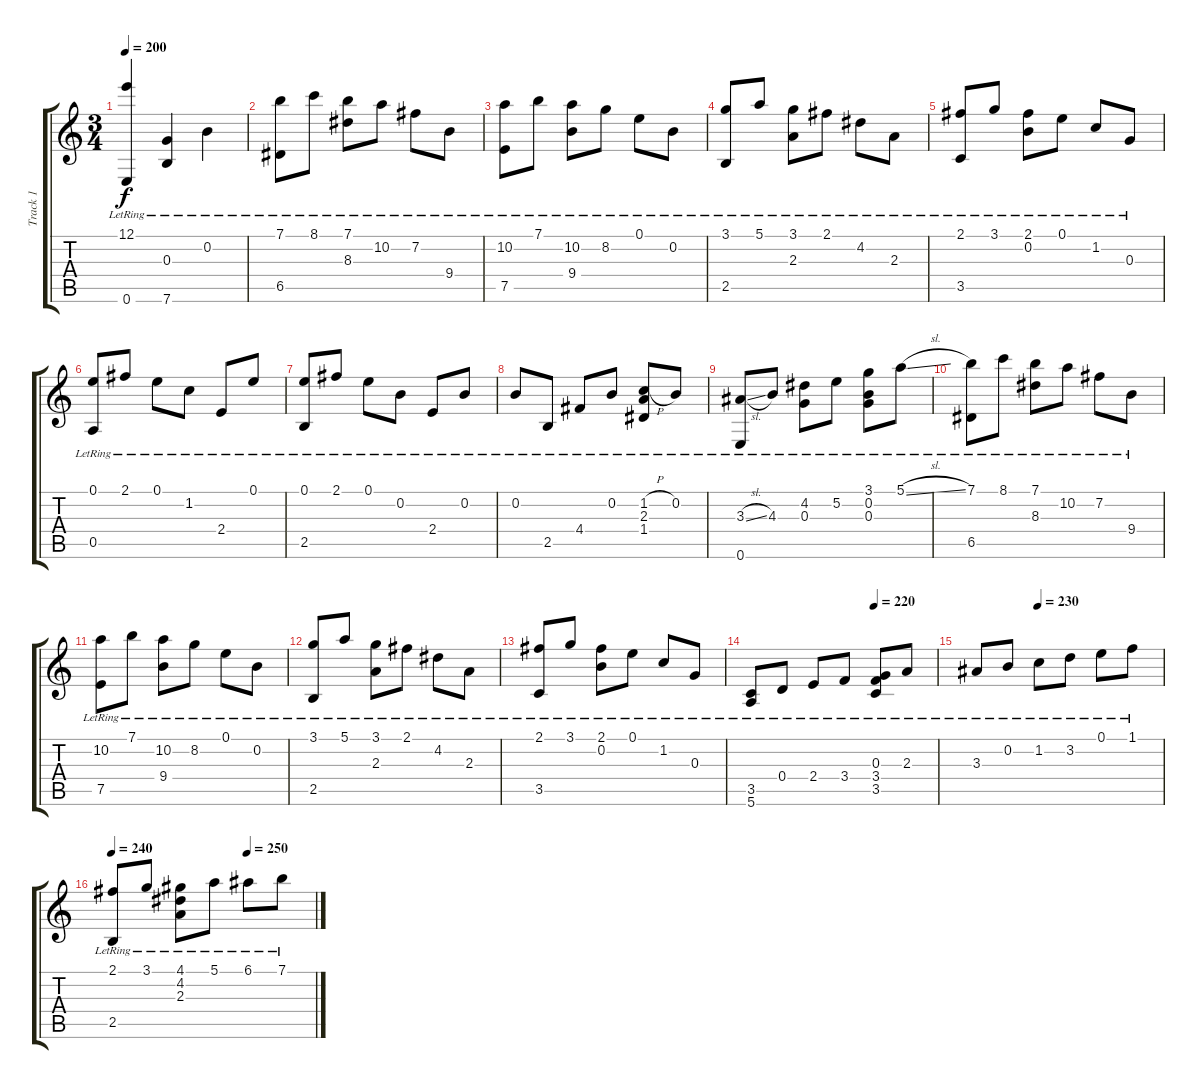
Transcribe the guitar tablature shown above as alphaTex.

\track ("Track 1" "Track 1") {instrument acousticguitarnylon}
\staff {score tabs}
\tuning (E4 B3 G3 D3 A2 E2) {hide}
\ts (3 4)
\tempo 200
\clef g2
\ks aminor
(12.1{lr} 0.6{lr}).4{dy f} (0.3{lr} 7.6{lr}).4 0.2{lr}.4 |
(7.1{lr} 6.5{lr}).8 8.1{lr}.8 (7.1{lr} 8.3{lr}).8 10.2{lr}.8 7.2{lr}.8 9.4{lr}.8 |
(10.2{lr} 7.5{lr}).8 7.1{lr}.8 (10.2{lr} 9.4{lr}).8 8.2{lr}.8 0.1{lr}.8 0.2{lr}.8 |
(3.1{lr} 2.5{lr}).8 5.1{lr}.8 (3.1{lr} 2.3{lr}).8 2.1{lr}.8 4.2{lr}.8 2.3{lr}.8 |
(2.1{lr} 3.5{lr}).8 3.1{lr}.8 (2.1{lr} 0.2{lr}).8 0.1{lr}.8 1.2{lr}.8 0.3{lr}.8 |
(0.1{lr} 0.5{lr}).8 2.1{lr}.8 0.1{lr}.8 1.2{lr}.8 2.4{lr}.8 0.1{lr}.8 |
(0.1{lr} 2.5{lr}).8 2.1{lr}.8 0.1{lr}.8 0.2{lr}.8 2.4{lr}.8 0.2{lr}.8 |
0.2{lr}.8 2.5{lr}.8 4.4{lr}.8 0.2{lr}.8 (1.2{h lr} 2.3{lr} 1.4{lr}).8 0.2{lr}.8 |
(3.3{sl lr} 0.6{lr}).8 4.3{lr}.8 (4.2{lr} 0.3{lr}).8 5.2{lr}.8 (3.1{lr} 0.2{lr} 0.3{lr}).8 5.1{sl lr}.8 |
(7.1{lr} 6.5{lr}).8 8.1{lr}.8 (7.1{lr} 8.3{lr}).8 10.2{lr}.8 7.2{lr}.8 9.4{lr}.8 |
(10.2{lr} 7.5{lr}).8 7.1{lr}.8 (10.2{lr} 9.4{lr}).8 8.2{lr}.8 0.1{lr}.8 0.2{lr}.8 |
(3.1{lr} 2.5{lr}).8 5.1{lr}.8 (3.1{lr} 2.3{lr}).8 2.1{lr}.8 4.2{lr}.8 2.3{lr}.8 |
(2.1{lr} 3.5{lr}).8 3.1{lr}.8 (2.1{lr} 0.2{lr}).8 0.1{lr}.8 1.2{lr}.8 0.3{lr}.8 |
\tempo (220 0.6666666666666666)
(3.5{lr} 5.6{lr}).8 0.4{lr}.8 2.4{lr}.8 3.4{lr}.8 (0.3{lr} 3.4{lr} 3.5{lr}).8 2.3{lr}.8 |
\tempo (230 0.3333333333333333)
3.3{lr}.8 0.2{lr}.8 1.2{lr}.8 3.2{lr}.8 0.1{lr}.8 1.1{lr}.8 |
\tempo 240
\tempo (250 0.6666666666666666)
(2.1{lr} 2.5{lr}).8 3.1{lr}.8 (4.1{lr} 4.2{lr} 2.3{lr}).8 5.1{lr}.8 6.1{lr}.8 7.1{lr}.8
